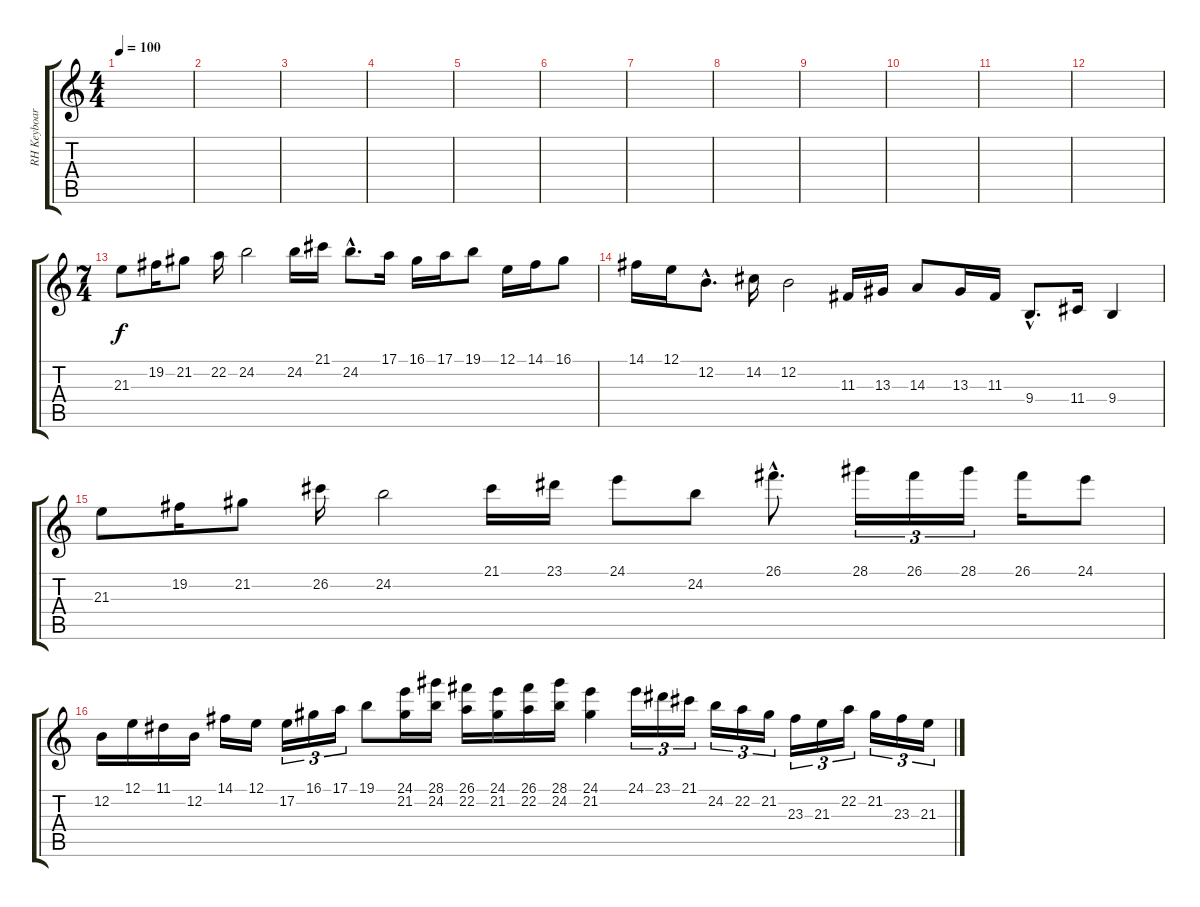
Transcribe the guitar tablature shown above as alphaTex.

\track ("RH Keyboard" "RH Keyboar") {instrument piccolo}
\staff {score tabs}
\tuning (E4 B3 G3 D3 A2 E2) {hide}
\ts (4 4)
\tempo 100
\clef g2
\ks c
|
|
|
|
|
|
|
|
|
|
|
|
\ts (7 4)
21.3.8 19.2.16 21.2.8 22.2.16 24.2.2 24.2.16 21.1.16 24.2{hac}.8{d} 17.1.16 16.1.16 17.1.16 19.1.8 12.1.16 14.1.16 16.1.8 |
14.1.16 12.1.16 12.2{hac}.8{d} 14.2.16 12.2.2 11.3.16 13.3.16 14.3.8 13.3.16 11.3.16 9.4{hac}.8{d} 11.4.16 9.4.4 |
21.3.8 19.2.16 21.2.8 26.2.16 24.2.2 21.1.16 23.1.16 24.1.8 24.2.8 26.1{hac}.8{d} 28.1.16{tu (3 2)} 26.1.16{tu (3 2)} 28.1.16{tu (3 2)} 26.1.16 24.1.8 |
12.2.16 12.1.16 11.1.16 12.2.16 14.1.16 12.1.16 17.2.16{tu (3 2)} 16.1.16{tu (3 2)} 17.1.16{tu (3 2)} 19.1.8 (24.1 21.2).16 (28.1 24.2).16 (26.1 22.2).16 (24.1 21.2).16 (26.1 22.2).16 (28.1 24.2).16 (24.1 21.2).4 24.1.16{tu (3 2)} 23.1.16{tu (3 2)} 21.1.16{tu (3 2)} 24.2.16{tu (3 2)} 22.2.16{tu (3 2)} 21.2.16{tu (3 2)} 23.3.16{tu (3 2)} 21.3.16{tu (3 2)} 22.2.16{tu (3 2)} 21.2.16{tu (3 2)} 23.3.16{tu (3 2)} 21.3.16{tu (3 2)}
